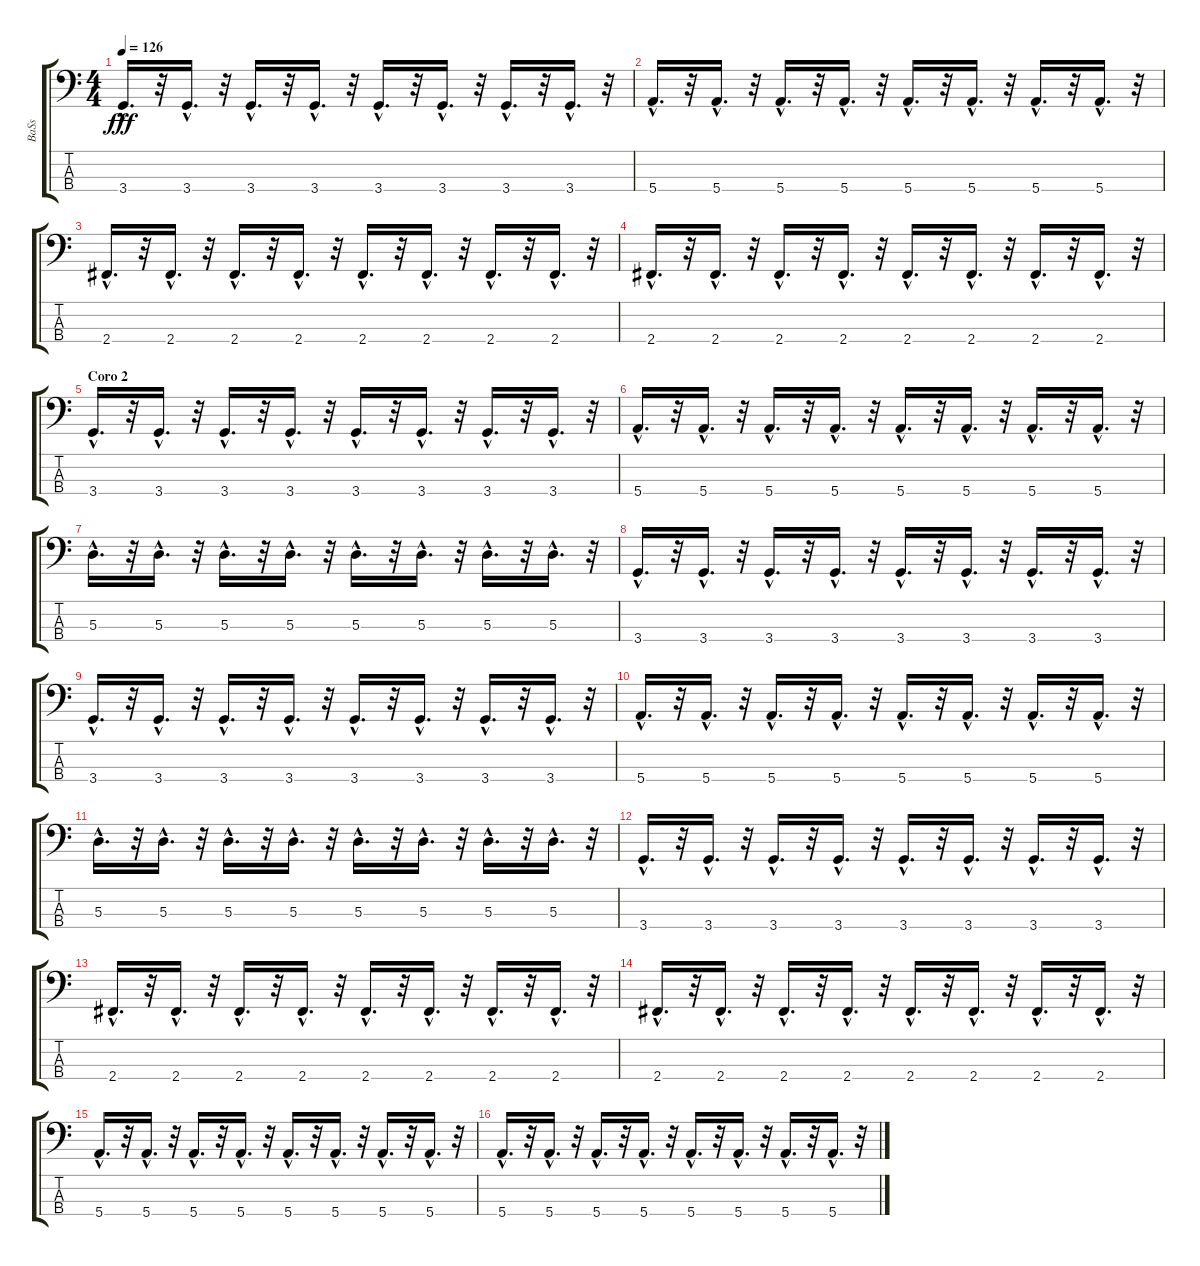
\track ("BaSs " "BaSs ") {instrument electricbasspick}
\staff {score tabs}
\tuning (G2 D2 A1 E1) {hide}
\ts (4 4)
\tempo 126
\clef f4
\ks c
3.4{hac}.16{d dy fff} r.32 3.4{hac}.16{d} r.32 3.4{hac}.16{d} r.32 3.4{hac}.16{d} r.32 3.4{hac}.16{d} r.32 3.4{hac}.16{d} r.32 3.4{hac}.16{d} r.32 3.4{hac}.16{d} r.32 |
5.4{hac}.16{d} r.32 5.4{hac}.16{d} r.32 5.4{hac}.16{d} r.32 5.4{hac}.16{d} r.32 5.4{hac}.16{d} r.32 5.4{hac}.16{d} r.32 5.4{hac}.16{d} r.32 5.4{hac}.16{d} r.32 |
2.4{hac}.16{d} r.32 2.4{hac}.16{d} r.32 2.4{hac}.16{d} r.32 2.4{hac}.16{d} r.32 2.4{hac}.16{d} r.32 2.4{hac}.16{d} r.32 2.4{hac}.16{d} r.32 2.4{hac}.16{d} r.32 |
2.4{hac}.16{d} r.32 2.4{hac}.16{d} r.32 2.4{hac}.16{d} r.32 2.4{hac}.16{d} r.32 2.4{hac}.16{d} r.32 2.4{hac}.16{d} r.32 2.4{hac}.16{d} r.32 2.4{hac}.16{d} r.32 |
\section ("" "Coro 2")
3.4{hac}.16{d} r.32 3.4{hac}.16{d} r.32 3.4{hac}.16{d} r.32 3.4{hac}.16{d} r.32 3.4{hac}.16{d} r.32 3.4{hac}.16{d} r.32 3.4{hac}.16{d} r.32 3.4{hac}.16{d} r.32 |
5.4{hac}.16{d} r.32 5.4{hac}.16{d} r.32 5.4{hac}.16{d} r.32 5.4{hac}.16{d} r.32 5.4{hac}.16{d} r.32 5.4{hac}.16{d} r.32 5.4{hac}.16{d} r.32 5.4{hac}.16{d} r.32 |
5.3{hac}.16{d} r.32 5.3{hac}.16{d} r.32 5.3{hac}.16{d} r.32 5.3{hac}.16{d} r.32 5.3{hac}.16{d} r.32 5.3{hac}.16{d} r.32 5.3{hac}.16{d} r.32 5.3{hac}.16{d} r.32 |
3.4{hac}.16{d} r.32 3.4{hac}.16{d} r.32 3.4{hac}.16{d} r.32 3.4{hac}.16{d} r.32 3.4{hac}.16{d} r.32 3.4{hac}.16{d} r.32 3.4{hac}.16{d} r.32 3.4{hac}.16{d} r.32 |
3.4{hac}.16{d} r.32 3.4{hac}.16{d} r.32 3.4{hac}.16{d} r.32 3.4{hac}.16{d} r.32 3.4{hac}.16{d} r.32 3.4{hac}.16{d} r.32 3.4{hac}.16{d} r.32 3.4{hac}.16{d} r.32 |
5.4{hac}.16{d} r.32 5.4{hac}.16{d} r.32 5.4{hac}.16{d} r.32 5.4{hac}.16{d} r.32 5.4{hac}.16{d} r.32 5.4{hac}.16{d} r.32 5.4{hac}.16{d} r.32 5.4{hac}.16{d} r.32 |
5.3{hac}.16{d} r.32 5.3{hac}.16{d} r.32 5.3{hac}.16{d} r.32 5.3{hac}.16{d} r.32 5.3{hac}.16{d} r.32 5.3{hac}.16{d} r.32 5.3{hac}.16{d} r.32 5.3{hac}.16{d} r.32 |
3.4{hac}.16{d} r.32 3.4{hac}.16{d} r.32 3.4{hac}.16{d} r.32 3.4{hac}.16{d} r.32 3.4{hac}.16{d} r.32 3.4{hac}.16{d} r.32 3.4{hac}.16{d} r.32 3.4{hac}.16{d} r.32 |
2.4{hac}.16{d} r.32 2.4{hac}.16{d} r.32 2.4{hac}.16{d} r.32 2.4{hac}.16{d} r.32 2.4{hac}.16{d} r.32 2.4{hac}.16{d} r.32 2.4{hac}.16{d} r.32 2.4{hac}.16{d} r.32 |
2.4{hac}.16{d} r.32 2.4{hac}.16{d} r.32 2.4{hac}.16{d} r.32 2.4{hac}.16{d} r.32 2.4{hac}.16{d} r.32 2.4{hac}.16{d} r.32 2.4{hac}.16{d} r.32 2.4{hac}.16{d} r.32 |
5.4{hac}.16{d} r.32 5.4{hac}.16{d} r.32 5.4{hac}.16{d} r.32 5.4{hac}.16{d} r.32 5.4{hac}.16{d} r.32 5.4{hac}.16{d} r.32 5.4{hac}.16{d} r.32 5.4{hac}.16{d} r.32 |
5.4{hac}.16{d} r.32 5.4{hac}.16{d} r.32 5.4{hac}.16{d} r.32 5.4{hac}.16{d} r.32 5.4{hac}.16{d} r.32 5.4{hac}.16{d} r.32 5.4{hac}.16{d} r.32 5.4{hac}.16{d} r.32
